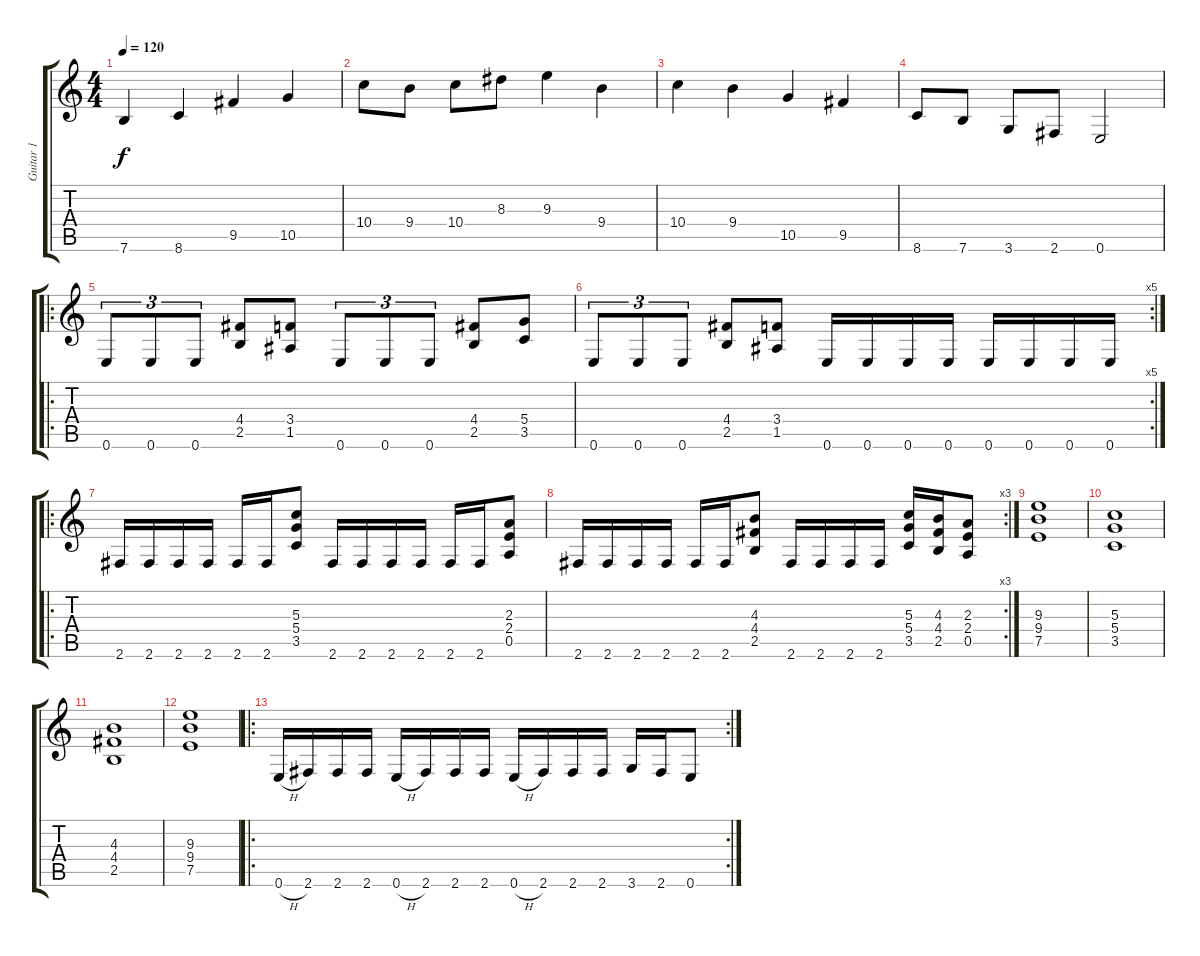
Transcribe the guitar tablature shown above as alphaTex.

\track ("Guitar 1" "Guitar 1") {instrument distortionguitar}
\staff {score tabs}
\tuning (E4 B3 G3 D3 A2 E2) {hide}
\ts (4 4)
\tempo 120
\clef g2
\ks c
7.6.4{dy f} 8.6.4 9.5.4 10.5.4 |
10.4.8 9.4.8 10.4.8 8.3.8 9.3.4 9.4.4 |
10.4.4 9.4.4 10.5.4 9.5.4 |
8.6.8 7.6.8 3.6.8 2.6.8 0.6.2 |
\ro
0.6.8{tu (3 2)} 0.6.8{tu (3 2)} 0.6.8{tu (3 2)} (4.4 2.5).8 (3.4 1.5).8 0.6.8{tu (3 2)} 0.6.8{tu (3 2)} 0.6.8{tu (3 2)} (4.4 2.5).8 (5.4 3.5).8 |
\rc 5
0.6.8{tu (3 2)} 0.6.8{tu (3 2)} 0.6.8{tu (3 2)} (4.4 2.5).8 (3.4 1.5).8 0.6.16 0.6.16 0.6.16 0.6.16 0.6.16 0.6.16 0.6.16 0.6.16 |
\ro
2.6.16 2.6.16 2.6.16 2.6.16 2.6.16 2.6.16 (5.3 5.4 3.5).8 2.6.16 2.6.16 2.6.16 2.6.16 2.6.16 2.6.16 (2.3 2.4 0.5).8 |
\rc 3
2.6.16 2.6.16 2.6.16 2.6.16 2.6.16 2.6.16 (4.3 4.4 2.5).8 2.6.16 2.6.16 2.6.16 2.6.16 (5.3 5.4 3.5).16 (4.3 4.4 2.5).16 (2.3 2.4 0.5).8 |
(9.3 9.4 7.5).1 |
(5.3 5.4 3.5).1 |
(4.3 4.4 2.5).1 |
(9.3 9.4 7.5).1 |
\ro
\rc 2
0.6{h}.16 2.6.16 2.6.16 2.6.16 0.6{h}.16 2.6.16 2.6.16 2.6.16 0.6{h}.16 2.6.16 2.6.16 2.6.16 3.6.16 2.6.16 0.6.8
